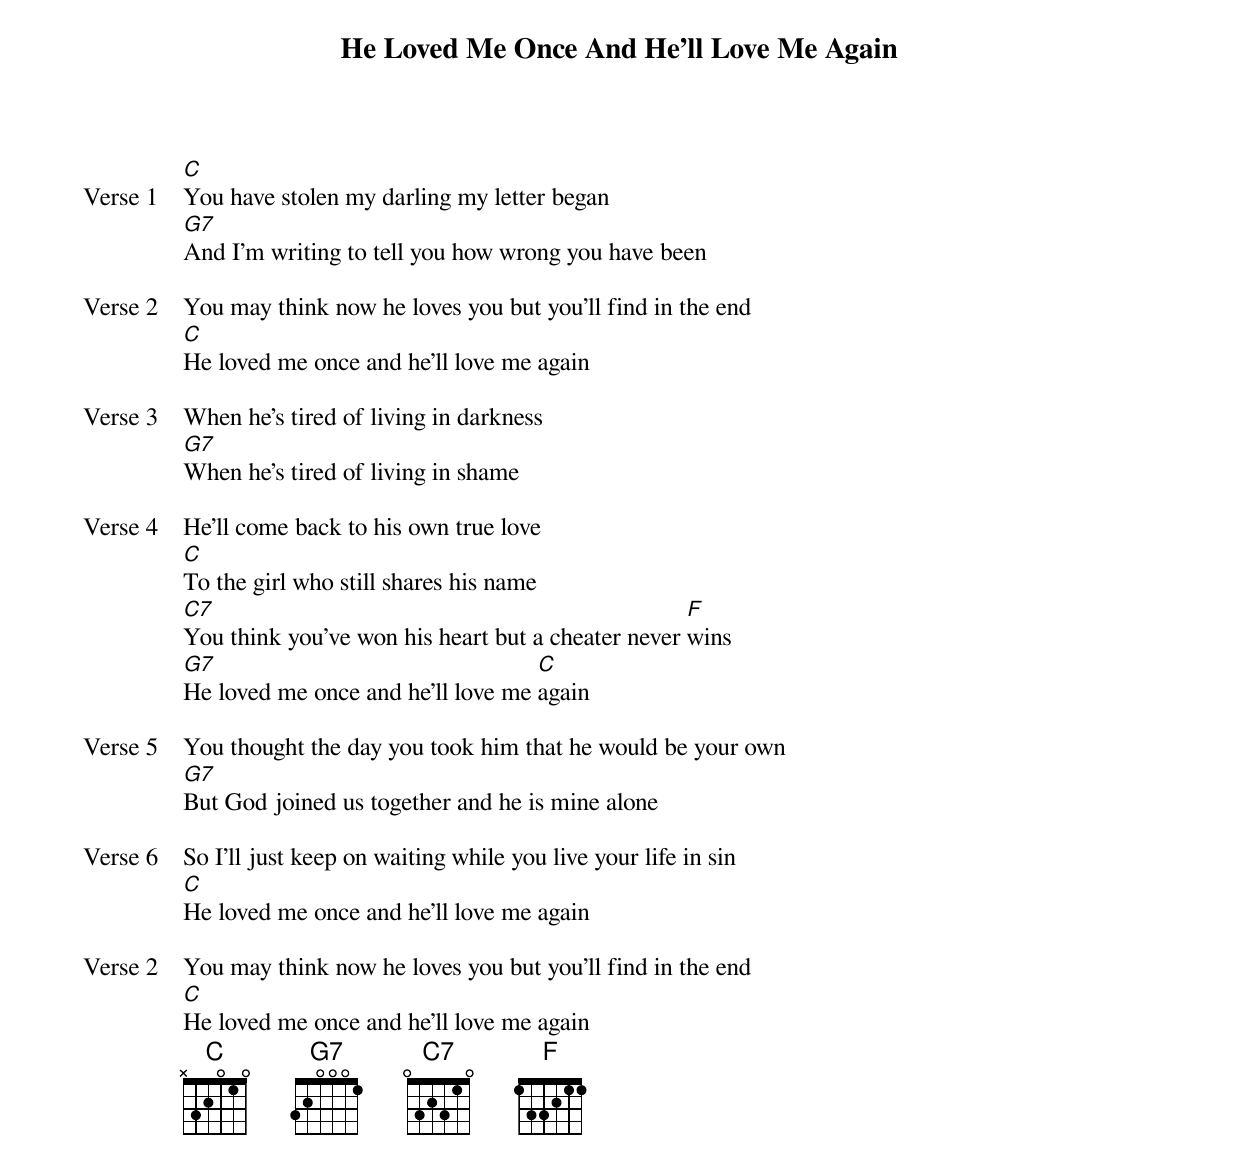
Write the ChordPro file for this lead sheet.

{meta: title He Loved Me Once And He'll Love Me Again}
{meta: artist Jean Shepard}
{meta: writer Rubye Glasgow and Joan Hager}

{start_of_verse: Verse 1}
[C]You have stolen my darling my letter began
[G7]And I’m writing to tell you how wrong you have been
{end_of_verse}

{start_of_verse: Verse 2}
You may think now he loves you but you’ll find in the end
[C]He loved me once and he’ll love me again
{end_of_verse}

{start_of_verse: Verse 3}
When he’s tired of living in darkness
[G7]When he’s tired of living in shame
{end_of_verse}

{start_of_verse: Verse 4}
He’ll come back to his own true love
[C]To the girl who still shares his name
[C7]You think you’ve won his heart but a cheater never [F]wins
[G7]He loved me once and he’ll love me [C]again
{end_of_verse}

{start_of_verse: Verse 5}
You thought the day you took him that he would be your own
[G7]But God joined us together and he is mine alone
{end_of_verse}

{start_of_verse: Verse 6}
So I’ll just keep on waiting while you live your life in sin
[C]He loved me once and he’ll love me again
{end_of_verse}

{start_of_verse: Verse 2}
You may think now he loves you but you’ll find in the end
[C]He loved me once and he’ll love me again
{end_of_verse}
